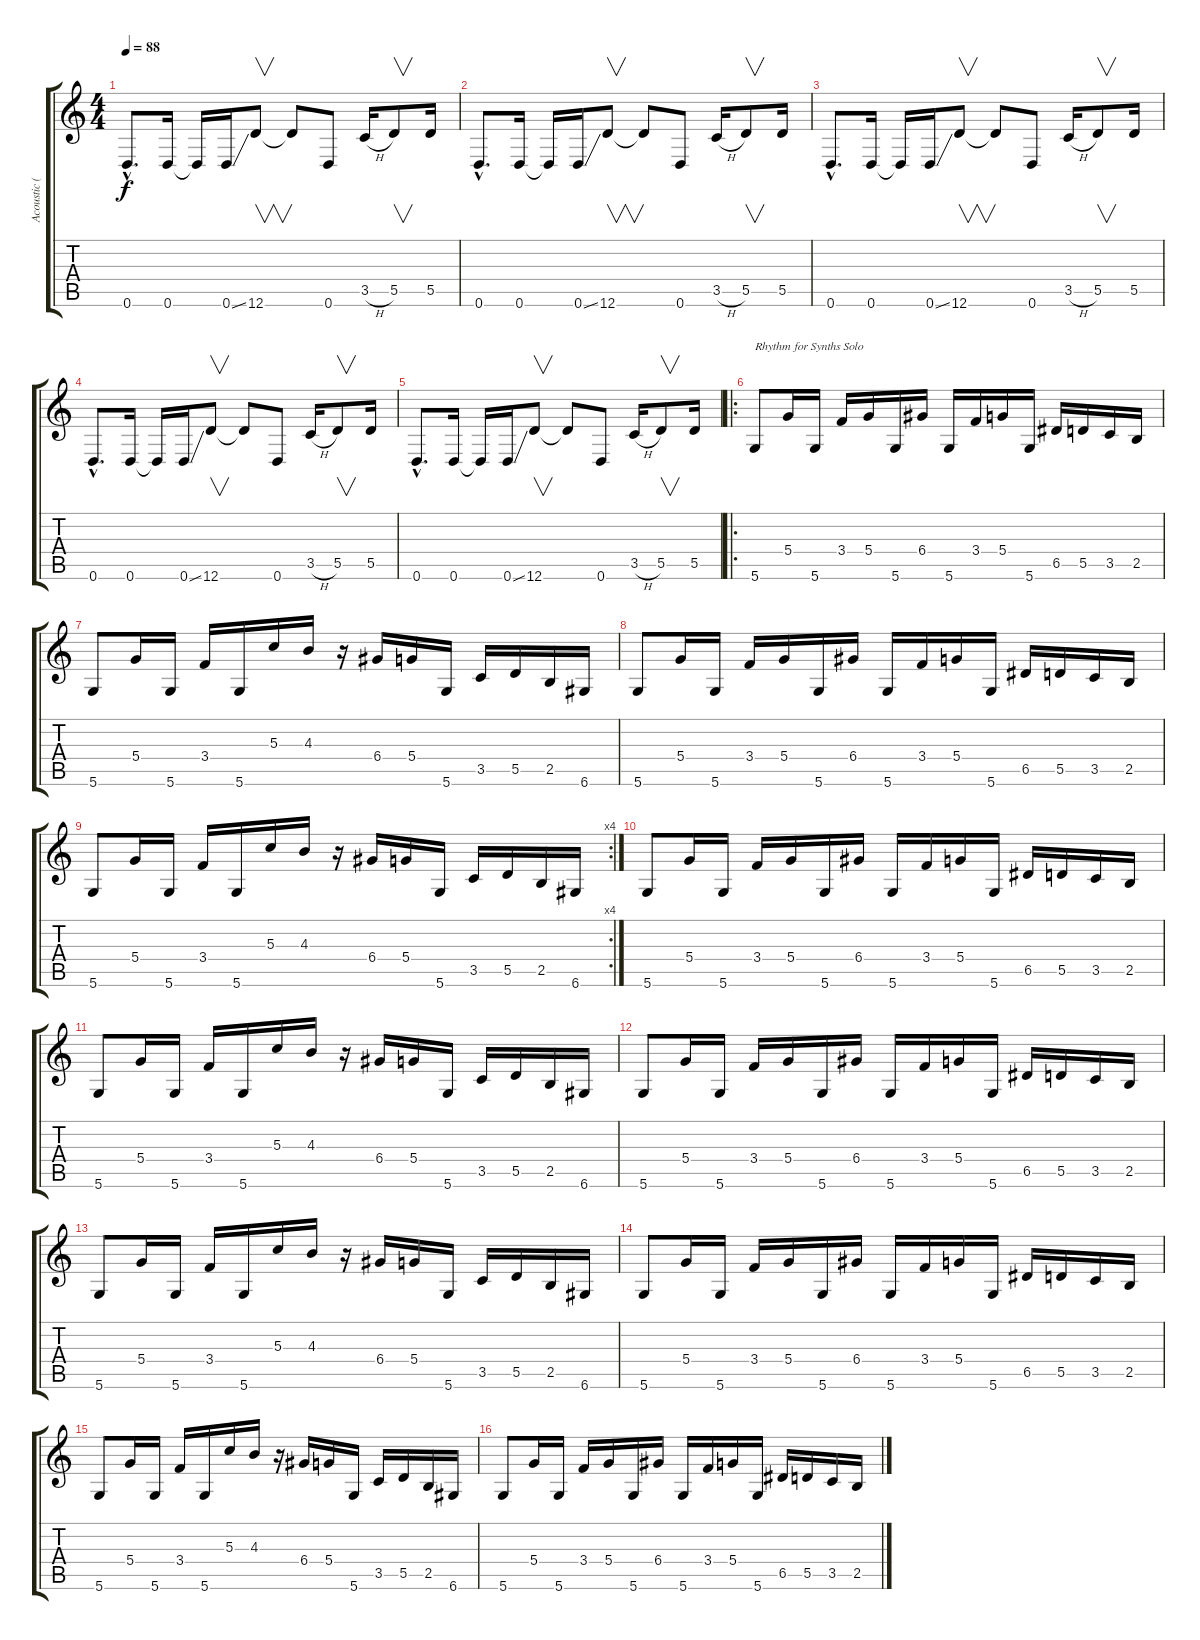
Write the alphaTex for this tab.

\track ("Acoustic (Intro) / Rhythm" "Acoustic (") {instrument acousticguitarsteel}
\staff {score tabs}
\tuning (E4 B3 G3 D3 A2 D2) {hide}
\ts (4 4)
\tempo 88
\clef g2
\ks c
0.6{hac}.8{d dy f} 0.6.16 0.6{t}.16 0.6{ss}.16 12.6.8{v} 12.6{t}.8 0.6.8 3.5{h}.16 5.5.8{v} 5.5.16 |
0.6{hac}.8{d} 0.6.16 0.6{t}.16 0.6{ss}.16 12.6.8{v} 12.6{t}.8 0.6.8 3.5{h}.16 5.5.8{v} 5.5.16 |
0.6{hac}.8{d} 0.6.16 0.6{t}.16 0.6{ss}.16 12.6.8{v} 12.6{t}.8 0.6.8 3.5{h}.16 5.5.8{v} 5.5.16 |
0.6{hac}.8{d} 0.6.16 0.6{t}.16 0.6{ss}.16 12.6.8{v} 12.6{t}.8 0.6.8 3.5{h}.16 5.5.8{v} 5.5.16 |
0.6{hac}.8{d} 0.6.16 0.6{t}.16 0.6{ss}.16 12.6.8{v} 12.6{t}.8 0.6.8 3.5{h}.16 5.5.8{v} 5.5.16 |
\ro
5.6.8{txt "Rhythm for Synths Solo"} 5.4.16 5.6.16 3.4.16 5.4.16 5.6.16 6.4.16 5.6.16 3.4.16 5.4.16 5.6.16 6.5.16 5.5.16 3.5.16 2.5.16 |
5.6.8 5.4.16 5.6.16 3.4.16 5.6.16 5.3.16 4.3.16 r.16 6.4.16 5.4.16 5.6.16 3.5.16 5.5.16 2.5.16 6.6.16 |
5.6.8 5.4.16 5.6.16 3.4.16 5.4.16 5.6.16 6.4.16 5.6.16 3.4.16 5.4.16 5.6.16 6.5.16 5.5.16 3.5.16 2.5.16 |
\rc 4
5.6.8 5.4.16 5.6.16 3.4.16 5.6.16 5.3.16 4.3.16 r.16 6.4.16 5.4.16 5.6.16 3.5.16 5.5.16 2.5.16 6.6.16 |
5.6.8 5.4.16 5.6.16 3.4.16 5.4.16 5.6.16 6.4.16 5.6.16 3.4.16 5.4.16 5.6.16 6.5.16 5.5.16 3.5.16 2.5.16 |
5.6.8 5.4.16 5.6.16 3.4.16 5.6.16 5.3.16 4.3.16 r.16 6.4.16 5.4.16 5.6.16 3.5.16 5.5.16 2.5.16 6.6.16 |
5.6.8 5.4.16 5.6.16 3.4.16 5.4.16 5.6.16 6.4.16 5.6.16 3.4.16 5.4.16 5.6.16 6.5.16 5.5.16 3.5.16 2.5.16 |
5.6.8 5.4.16 5.6.16 3.4.16 5.6.16 5.3.16 4.3.16 r.16 6.4.16 5.4.16 5.6.16 3.5.16 5.5.16 2.5.16 6.6.16 |
5.6.8 5.4.16 5.6.16 3.4.16 5.4.16 5.6.16 6.4.16 5.6.16 3.4.16 5.4.16 5.6.16 6.5.16 5.5.16 3.5.16 2.5.16 |
5.6.8 5.4.16 5.6.16 3.4.16 5.6.16 5.3.16 4.3.16 r.16 6.4.16 5.4.16 5.6.16 3.5.16 5.5.16 2.5.16 6.6.16 |
5.6.8 5.4.16 5.6.16 3.4.16 5.4.16 5.6.16 6.4.16 5.6.16 3.4.16 5.4.16 5.6.16 6.5.16 5.5.16 3.5.16 2.5.16
